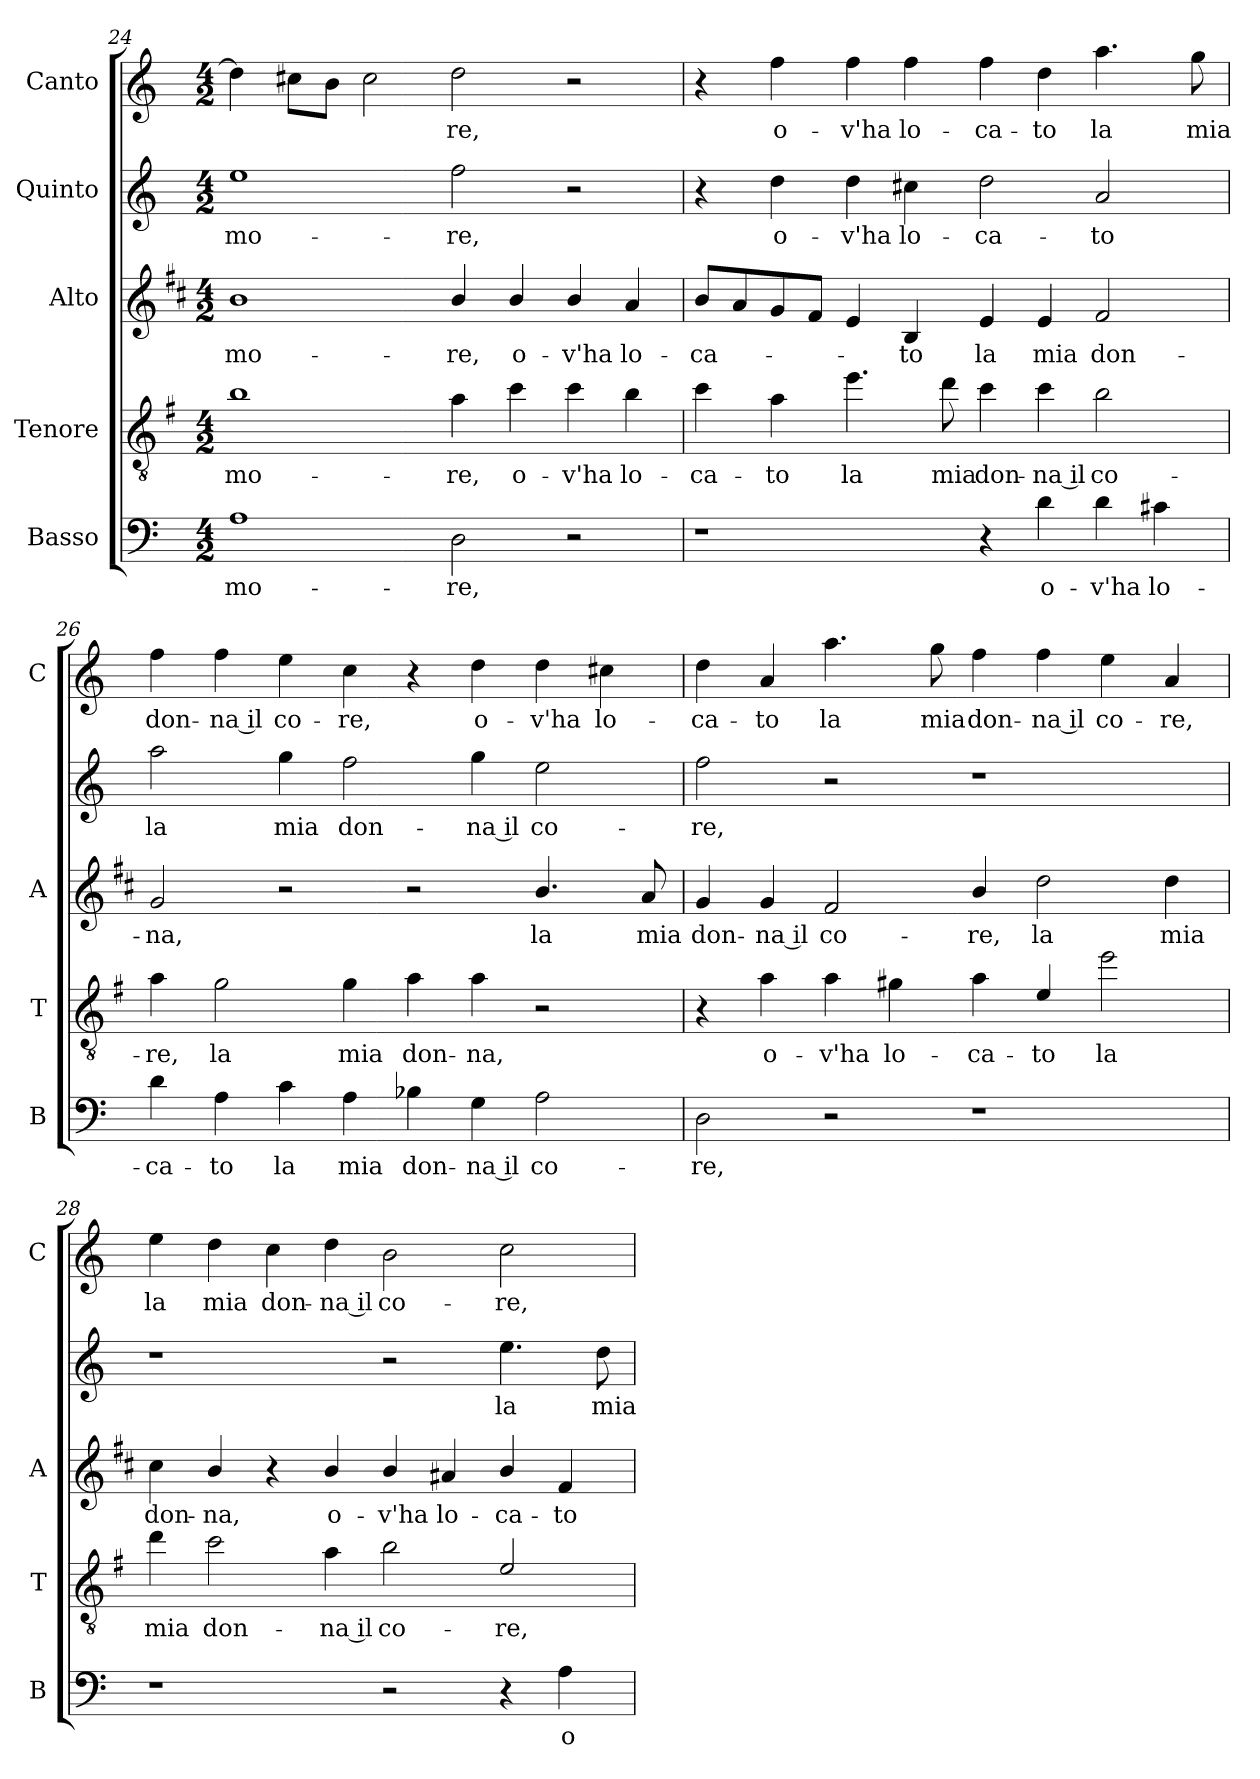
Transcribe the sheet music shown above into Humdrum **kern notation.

**kern	**text	**kern	**text	**kern	**text	**kern	**text	**kern	**text
*part5	*part5	*part4	*part4	*part3	*part3	*part2	*part2	*part1	*part1
*staff5	*staff5	*staff4	*staff4	*staff3	*staff3	*staff2	*staff2	*staff1	*staff1
*I"Basso	*	*I"Tenore	*	*I"Alto	*	*I"Quinto	*	*I"Canto	*
*I'B	*	*I'T	*	*I'A	*	*	*	*I'C	*
*clefF4	*	*clefGv2	*	*clefG2	*	*clefG2	*	*clefG2	*
*	*	*ITrd4c7	*	*ITrd1c2	*	*	*	*	*
*k[]	*	*k[]	*	*k[]	*	*k[]	*	*k[]	*
*C:	*	*C:	*	*C:	*	*C:	*	*C:	*
*M4/2	*	*M4/2	*	*M4/2	*	*M4/2	*	*M4/2	*
=24	=24	=24	=24	=24	=24	=24	=24	=24	=24
!	!LO:LY:b	!	!LO:LY:b	!	!LO:LY:b	!	!LO:LY:b	!	!
1A	-mo-	1e	-mo-	1a	-mo-	1ee	-mo-	4dd\]	.
.	.	.	.	.	.	.	.	8cc#X\L	.
.	.	.	.	.	.	.	.	8b\J	.
.	.	.	.	.	.	.	.	2cc#\	.
!	!LO:LY:b	!	!LO:LY:b	!	!LO:LY:b	!	!LO:LY:b	!	!LO:LY:b
2D\	-re,	4d\	-re,	4a/	-re,	2ff\	-re,	2dd\	-re,
!	!	!	!LO:LY:b	!	!LO:LY:b	!	!	!	!
.	.	4f\	o-	4a/	o-	.	.	.	.
!	!	!	!LO:LY:b	!	!LO:LY:b	!	!	!	!
2r	.	4f\	-v'ha	4a/	-v'ha	2r	.	2r	.
!	!	!	!LO:LY:b	!	!LO:LY:b	!	!	!	!
.	.	4e\	lo-	4g/	lo-	.	.	.	.
=25	=25	=25	=25	=25	=25	=25	=25	=25	=25
!	!	!	!LO:LY:b	!	!LO:LY:b	!	!	!	!
1r	.	4f\	-ca-	8a/L	-ca-	4r	.	4r	.
.	.	.	.	8g/	.	.	.	.	.
!	!	!	!LO:LY:b	!	!	!	!LO:LY:b	!	!LO:LY:b
.	.	4d\	-to	8f/	.	4dd\	o-	4ff\	o-
.	.	.	.	8e/J	.	.	.	.	.
!	!	!	!LO:LY:b	!	!	!	!LO:LY:b	!	!LO:LY:b
.	.	4.a\	la	4d/	.	4dd\	-v'ha	4ff\	-v'ha
!	!	!	!	!	!LO:LY:b	!	!LO:LY:b	!	!LO:LY:b
.	.	.	.	4A/	-to	4cc#X\	lo-	4ff\	lo-
!	!	!	!LO:LY:b	!	!	!	!	!	!
.	.	8g\	mia	.	.	.	.	.	.
!	!	!	!LO:LY:b	!	!LO:LY:b	!	!LO:LY:b	!	!LO:LY:b
4r	.	4f\	don-	4d/	la	2dd\	-ca-	4ff\	-ca-
!	!LO:LY:b	!	!LO:LY:b	!	!LO:LY:b	!	!	!	!LO:LY:b
4d\	o-	4f\	-na il	4d/	mia	.	.	4dd\	-to
!	!LO:LY:b	!	!LO:LY:b	!	!LO:LY:b	!	!LO:LY:b	!	!LO:LY:b
4d\	-v'ha	2e\	co-	2e/	don-	2a/	-to	4.aa\	la
!	!LO:LY:b	!	!	!	!	!	!	!	!
4c#X\	lo-	.	.	.	.	.	.	.	.
!	!	!	!	!	!	!	!	!	!LO:LY:b
.	.	.	.	.	.	.	.	8gg\	mia
!!LO:LB:g=z
=26	=26	=26	=26	=26	=26	=26	=26	=26	=26
!	!LO:LY:b	!	!LO:LY:b	!	!LO:LY:b	!	!LO:LY:b	!	!LO:LY:b
4d\	-ca-	4d\	-re,	2f/	-na,	2aa\	la	4ff\	don-
!	!LO:LY:b	!	!LO:LY:b	!	!	!	!	!	!LO:LY:b
4A\	-to	2c\	la	.	.	.	.	4ff\	-na il
!	!LO:LY:b	!	!	!	!	!	!LO:LY:b	!	!LO:LY:b
4c\	la	.	.	2r	.	4gg\	mia	4ee\	co-
!	!LO:LY:b	!	!LO:LY:b	!	!	!	!LO:LY:b	!	!LO:LY:b
4A\	mia	4c\	mia	.	.	2ff\	don-	4cc\	-re,
!	!LO:LY:b	!	!LO:LY:b	!	!	!	!	!	!
4B-X\	don-	4d\	don-	2r	.	.	.	4r	.
!	!LO:LY:b	!	!LO:LY:b	!	!	!	!LO:LY:b	!	!LO:LY:b
4G\	-na il	4d\	-na,	.	.	4gg\	-na il	4dd\	o-
!	!LO:LY:b	!	!	!	!LO:LY:b	!	!LO:LY:b	!	!LO:LY:b
2A\	co-	2r	.	4.a/	la	2ee\	co-	4dd\	-v'ha
!	!	!	!	!	!	!	!	!	!LO:LY:b
.	.	.	.	.	.	.	.	4cc#X\	lo-
!	!	!	!	!	!LO:LY:b	!	!	!	!
.	.	.	.	8g/	mia	.	.	.	.
=27	=27	=27	=27	=27	=27	=27	=27	=27	=27
!	!LO:LY:b	!	!	!	!LO:LY:b	!	!LO:LY:b	!	!LO:LY:b
2D\	-re,	4r	.	4f/	don-	2ff\	-re,	4dd\	-ca-
!	!	!	!LO:LY:b	!	!LO:LY:b	!	!	!	!LO:LY:b
.	.	4d\	o-	4f/	-na il	.	.	4a/	-to
!	!	!	!LO:LY:b	!	!LO:LY:b	!	!	!	!LO:LY:b
2r	.	4d\	-v'ha	2e/	co-	2r	.	4.aa\	la
!	!	!	!LO:LY:b	!	!	!	!	!	!
.	.	4c#X\	lo-	.	.	.	.	.	.
!	!	!	!	!	!	!	!	!	!LO:LY:b
.	.	.	.	.	.	.	.	8gg\	mia
!	!	!	!LO:LY:b	!	!LO:LY:b	!	!	!	!LO:LY:b
1r	.	4d\	-ca-	4a/	-re,	1r	.	4ff\	don-
!	!	!	!LO:LY:b	!	!LO:LY:b	!	!	!	!LO:LY:b
.	.	4A/	-to	2cc\	la	.	.	4ff\	-na il
!	!	!	!LO:LY:b	!	!	!	!	!	!LO:LY:b
.	.	2a\	la	.	.	.	.	4ee\	co-
!	!	!	!	!	!LO:LY:b	!	!	!	!LO:LY:b
.	.	.	.	4cc\	mia	.	.	4a/	-re,
=28	=28	=28	=28	=28	=28	=28	=28	=28	=28
!	!	!	!LO:LY:b	!	!LO:LY:b	!	!	!	!LO:LY:b
1r	.	4g\	mia	4b\	don-	1r	.	4ee\	la
!	!	!	!LO:LY:b	!	!LO:LY:b	!	!	!	!LO:LY:b
.	.	2f\	don-	4a/	-na,	.	.	4dd\	mia
!	!	!	!	!	!	!	!	!	!LO:LY:b
.	.	.	.	4r	.	.	.	4cc\	don-
!	!	!	!LO:LY:b	!	!LO:LY:b	!	!	!	!LO:LY:b
.	.	4d\	-na il	4a/	o-	.	.	4dd\	-na il
!	!	!	!LO:LY:b	!	!LO:LY:b	!	!	!	!LO:LY:b
2r	.	2e\	co-	4a/	-v'ha	2r	.	2b\	co-
!	!	!	!	!	!LO:LY:b	!	!	!	!
.	.	.	.	4g#X/	lo-	.	.	.	.
!	!	!	!LO:LY:b	!	!LO:LY:b	!	!LO:LY:b	!	!LO:LY:b
4r	.	2A/	-re,	4a/	-ca-	4.ee\	la	2cc\	-re,
!	!LO:LY:b	!	!	!	!LO:LY:b	!	!	!	!
4A\	o-	.	.	4e/	-to	.	.	.	.
!	!	!	!	!	!	!	!LO:LY:b	!	!
.	.	.	.	.	.	8dd\	mia	.	.
=	=	=	=	=	=	=	=	=	=
*-	*-	*-	*-	*-	*-	*-	*-	*-	*-
